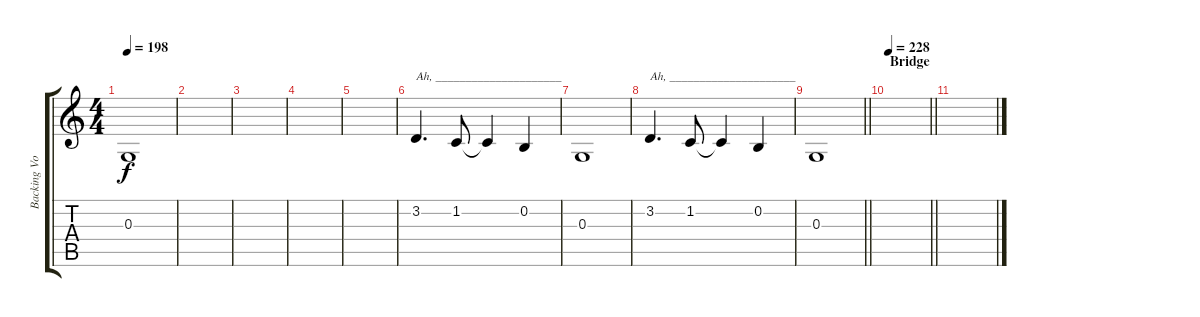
\track ("Backing Vocals" "Backing Vo") {instrument tenorsax}
\staff {score tabs}
\tuning (E4 B3 G3 D3 A2 E2) {hide}
\ts (4 4)
\tempo 198
\clef g2
\ks c
0.3.1{dy f} |
|
|
|
|
3.2.4{d txt "Ah, _____________________"} 1.2.8 1.2{t}.4 0.2.4 |
0.3.1 |
3.2.4{d txt "Ah, _____________________"} 1.2.8 1.2{t}.4 0.2.4 |
\barLineRight lightlight
0.3.1 |
\section ("" "Bridge")
\tempo 228
\barLineRight lightlight
|
\section ("" "")
